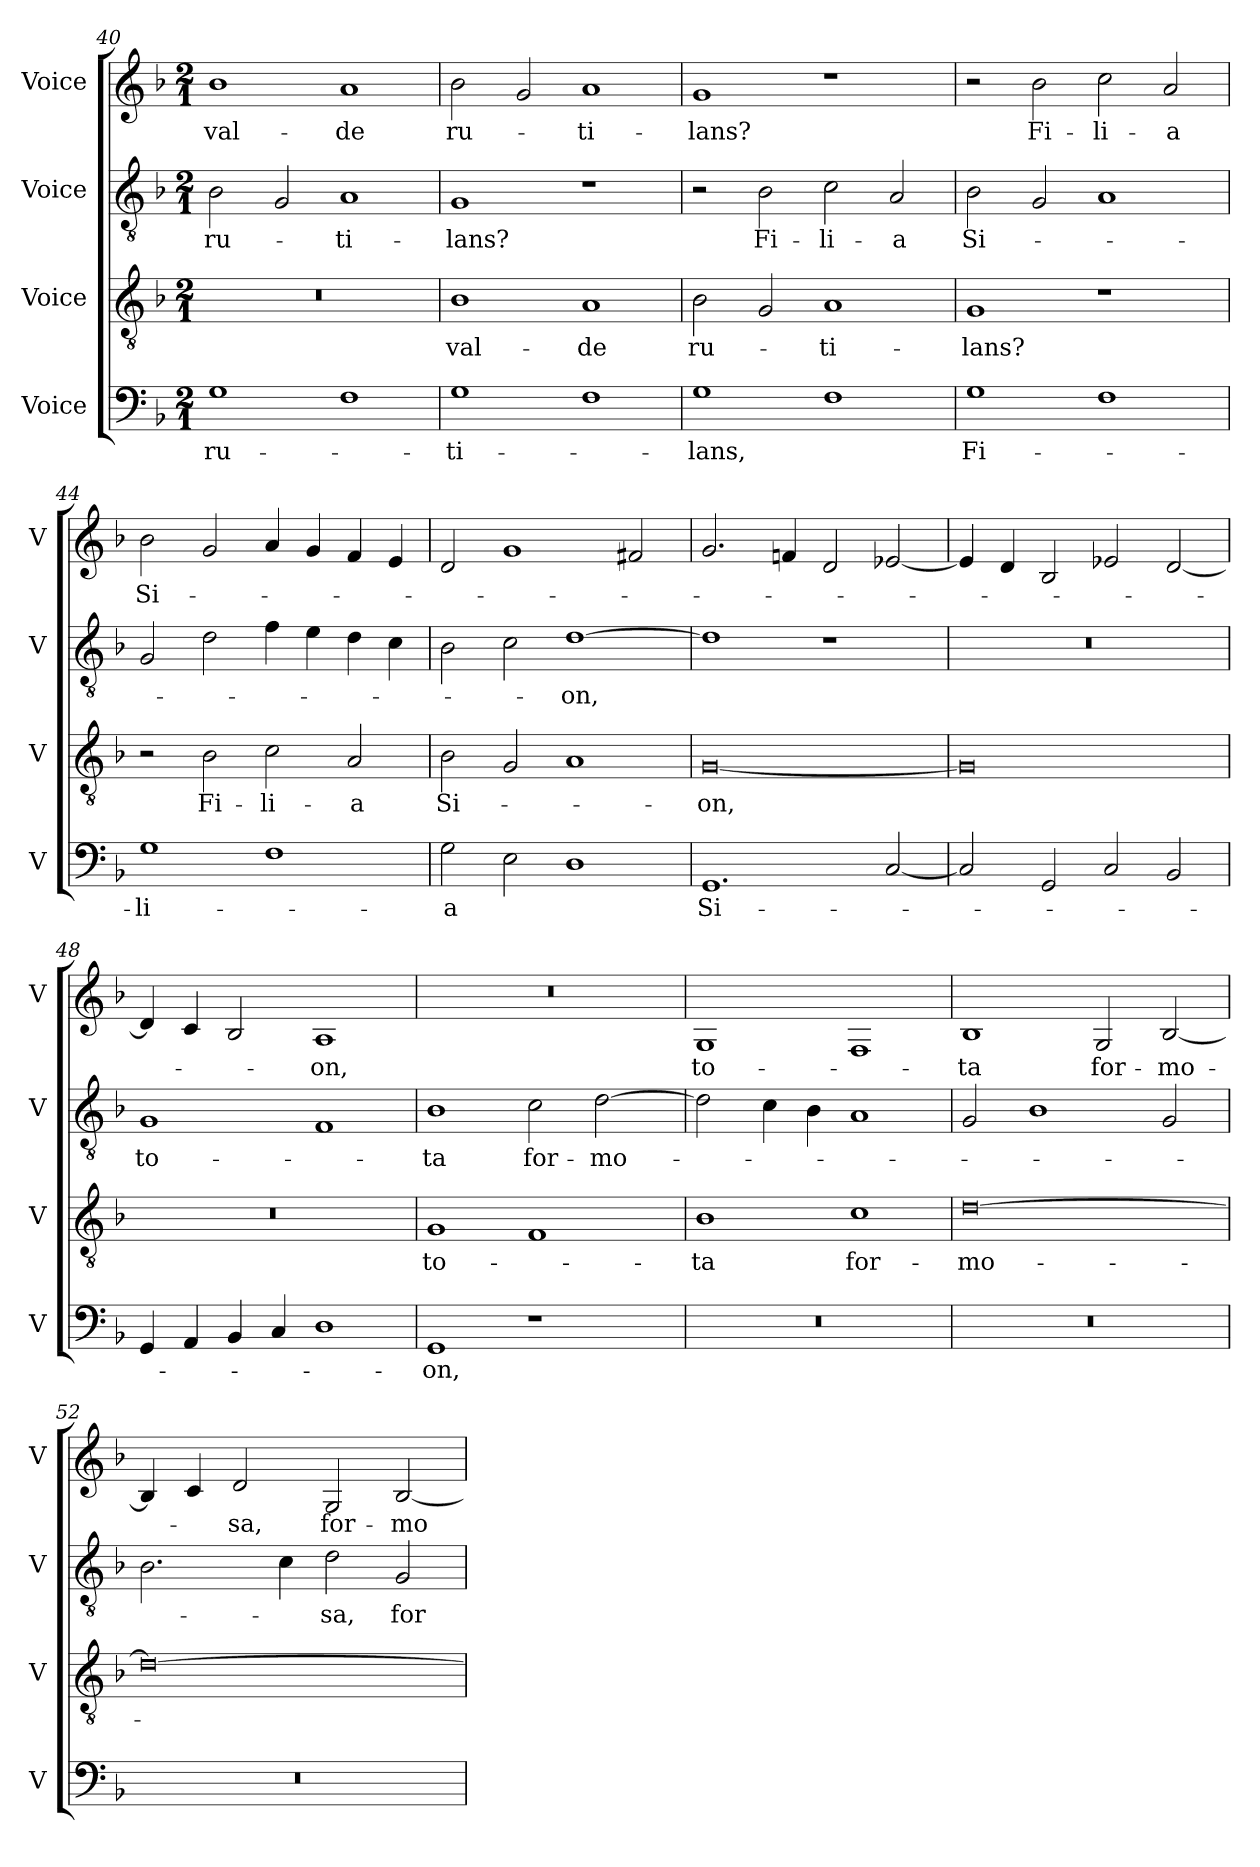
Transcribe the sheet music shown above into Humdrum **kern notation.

**kern	**text	**kern	**text	**kern	**text	**kern	**text
*part4	*part4	*part3	*part3	*part2	*part2	*part1	*part1
*staff4	*staff4	*staff3	*staff3	*staff2	*staff2	*staff1	*staff1
*I"Voice	*	*I"Voice	*	*I"Voice	*	*I"Voice	*
*I'V	*	*I'V	*	*I'V	*	*I'V	*
*clefF4	*	*clefGv2	*	*clefGv2	*	*clefG2	*
*k[b-]	*	*k[b-]	*	*k[b-]	*	*k[b-]	*
*M2/1	*	*M2/1	*	*M2/1	*	*M2/1	*
=40	=40	=40	=40	=40	=40	=40	=40
!	!LO:LY:b	!	!	!	!LO:LY:b	!	!LO:LY:b
1G	ru-	0r	.	2B-\	ru-	1b-	val-
.	.	.	.	2G/	.	.	.
!	!	!	!	!	!LO:LY:b	!	!LO:LY:b
1F	.	.	.	1A	-ti-	1a	-de
=41	=41	=41	=41	=41	=41	=41	=41
!	!LO:LY:b	!	!LO:LY:b	!	!LO:LY:b	!	!LO:LY:b
1G	-ti-	1B-	val-	1G	-lans?	2b-\	ru-
.	.	.	.	.	.	2g/	.
!	!	!	!LO:LY:b	!	!	!	!LO:LY:b
1F	.	1A	-de	1r	.	1a	-ti-
=42	=42	=42	=42	=42	=42	=42	=42
!	!LO:LY:b	!	!LO:LY:b	!	!	!	!LO:LY:b
1G	-lans,	2B-\	ru-	2r	.	1g	-lans?
!	!	!	!	!	!LO:LY:b	!	!
.	.	2G/	.	2B-\	Fi-	.	.
!	!	!	!LO:LY:b	!	!LO:LY:b	!	!
1F	.	1A	-ti-	2c\	-li-	1r	.
!	!	!	!	!	!LO:LY:b	!	!
.	.	.	.	2A/	-a	.	.
!!LO:LB:g=z
=43	=43	=43	=43	=43	=43	=43	=43
!	!LO:LY:b	!	!LO:LY:b	!	!LO:LY:b	!	!
1G	Fi-	1G	-lans?	2B-\	Si-	2r	.
!	!	!	!	!	!	!	!LO:LY:b
.	.	.	.	2G/	.	2b-\	Fi-
!	!	!	!	!	!	!	!LO:LY:b
1F	.	1r	.	1A	.	2cc\	-li-
!	!	!	!	!	!	!	!LO:LY:b
.	.	.	.	.	.	2a/	-a
=44	=44	=44	=44	=44	=44	=44	=44
!	!LO:LY:b	!	!	!	!	!	!LO:LY:b
1G	-li-	2r	.	2G/	.	2b-\	Si-
!	!	!	!LO:LY:b	!	!	!	!
.	.	2B-\	Fi-	2d\	.	2g/	.
!	!	!	!LO:LY:b	!	!	!	!
1F	.	2c\	-li-	4f\	.	4a/	.
.	.	.	.	4e\	.	4g/	.
!	!	!	!LO:LY:b	!	!	!	!
.	.	2A/	-a	4d\	.	4f/	.
.	.	.	.	4c\	.	4e/	.
=45	=45	=45	=45	=45	=45	=45	=45
!	!LO:LY:b	!	!LO:LY:b	!	!	!	!
2G\	-a	2B-\	Si-	2B-\	.	2d/	.
2E\	.	2G/	.	2c\	.	1g	.
!	!	!	!	!	!LO:LY:b	!	!
1D	.	1A	.	[1d	-on,	.	.
.	.	.	.	.	.	2f#X/	.
=46	=46	=46	=46	=46	=46	=46	=46
!	!LO:LY:b	!	!LO:LY:b	!	!	!	!
1.GG	Si-	[0G	-on,	1d]	.	2.g/	.
.	.	.	.	.	.	4fn/	.
.	.	.	.	1r	.	2d/	.
[2C/	.	.	.	.	.	[2e-X/	.
!!LO:LB:g=z
=47	=47	=47	=47	=47	=47	=47	=47
2C/]	.	0G]	.	0r	.	4e-/]	.
.	.	.	.	.	.	4d/	.
2GG/	.	.	.	.	.	2B-/	.
2C/	.	.	.	.	.	2e-X/	.
2BB-/	.	.	.	.	.	[2d/	.
=48	=48	=48	=48	=48	=48	=48	=48
!	!	!	!	!	!LO:LY:b	!	!
4GG/	.	0r	.	1G	to-	4d/]	.
4AA/	.	.	.	.	.	4c/	.
4BB-/	.	.	.	.	.	2B-/	.
4C/	.	.	.	.	.	.	.
!	!	!	!	!	!	!	!LO:LY:b
1D	.	.	.	1F	.	1A	-on,
=49	=49	=49	=49	=49	=49	=49	=49
!	!LO:LY:b	!	!LO:LY:b	!	!LO:LY:b	!	!
1GG	-on,	1G	to-	1B-	-ta	0r	.
!	!	!	!	!	!LO:LY:b	!	!
1r	.	1F	.	2c\	for-	.	.
!	!	!	!	!	!LO:LY:b	!	!
.	.	.	.	[2d\	-mo-	.	.
=50	=50	=50	=50	=50	=50	=50	=50
!	!	!	!LO:LY:b	!	!	!	!LO:LY:b
0r	.	1B-	-ta	2d\]	.	1G	to-
.	.	.	.	4c\	.	.	.
.	.	.	.	4B-\	.	.	.
!	!	!	!LO:LY:b	!	!	!	!
.	.	1c	for-	1A	.	1F	.
!!LO:PB:g=z
=51	=51	=51	=51	=51	=51	=51	=51
!	!	!	!LO:LY:b	!	!	!	!LO:LY:b
0r	.	[0d	-mo-	2G/	.	1B-	-ta
.	.	.	.	1B-	.	.	.
!	!	!	!	!	!	!	!LO:LY:b
.	.	.	.	.	.	2G/	for-
!	!	!	!	!	!	!	!LO:LY:b
.	.	.	.	2G/	.	[2B-/	-mo-
=52	=52	=52	=52	=52	=52	=52	=52
0r	.	0d_	.	2.B-\	.	4B-/]	.
.	.	.	.	.	.	4c/	.
!	!	!	!	!	!	!	!LO:LY:b
.	.	.	.	.	.	2d/	-sa,
.	.	.	.	4c\	.	.	.
!	!	!	!	!	!LO:LY:b	!	!LO:LY:b
.	.	.	.	2d\	-sa,	2G/	for-
!	!	!	!	!	!LO:LY:b	!	!LO:LY:b
.	.	.	.	2G/	for-	[2B-/	-mo-
=	=	=	=	=	=	=	=
*-	*-	*-	*-	*-	*-	*-	*-
